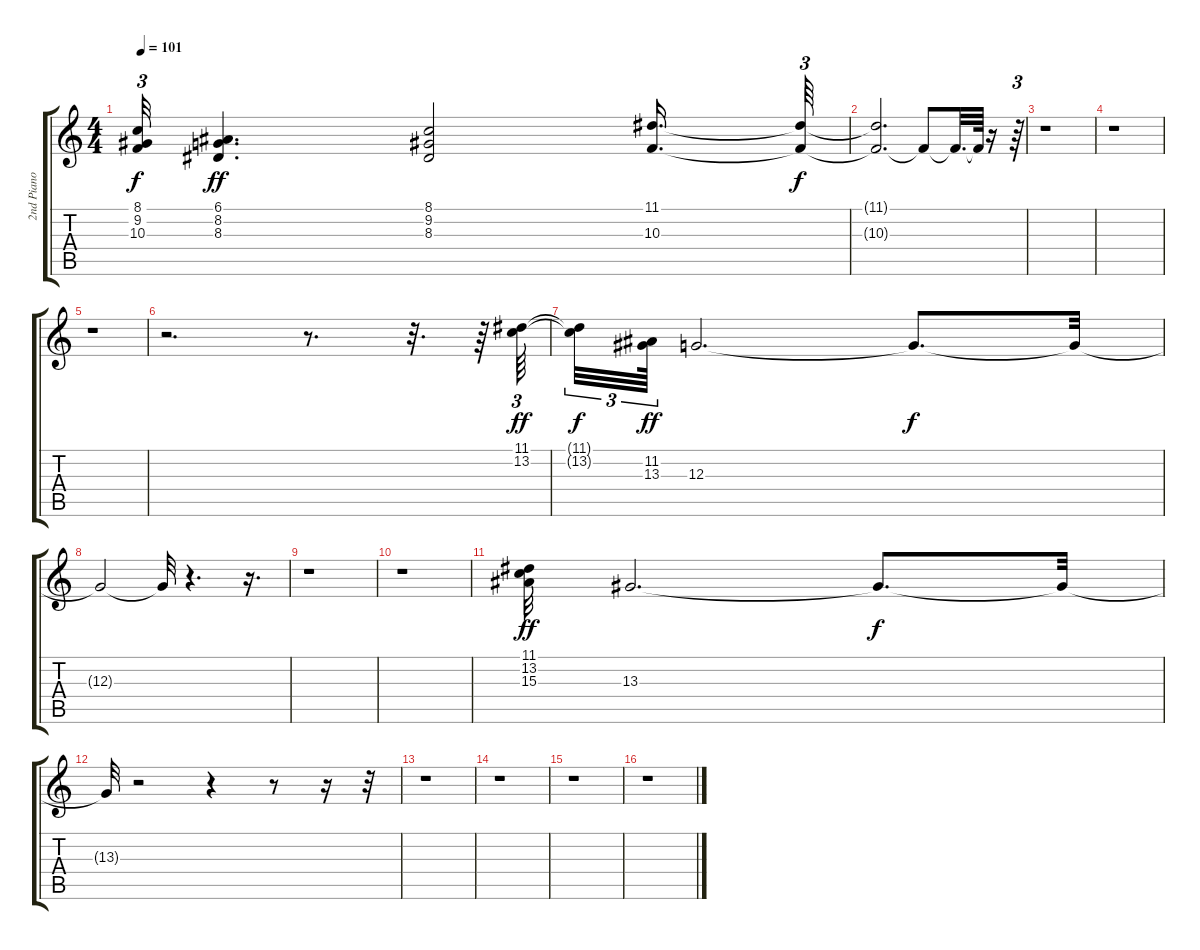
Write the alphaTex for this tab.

\track ("2nd Piano" "2nd Piano") {instrument electricpiano2}
\staff {score tabs}
\tuning (E4 B3 G3 D3 A2 E2) {hide}
\ts (4 4)
\tempo 101
\clef g2
\ks c
(8.1{t} 9.2{t} 10.3{t}).32{tu (3 2) dy f} (6.1 8.2 8.3).4{d dy ff} (8.1 9.2 8.3).2 (11.1 10.3).16{d} (11.1{t} 10.3{t}).64{tu (3 2) dy f} |
(11.1{t} 10.3{t}).2{d} 10.3{t}.8 10.3{t}.32{d} 10.3{t}.64 r.16 r.64{tu (3 2)} |
r.1 |
r.1 |
r.1 |
r.2{d} r.8{d} r.32{d} r.64 (11.1 13.2).64{tu (3 2) dy ff} |
(11.1{t} 13.2{t}).32{tu (3 2) dy f} (11.2 13.3).64{tu (3 2) dy ff} 12.3.2{d} 12.3{t}.8{d dy f} 12.3{t}.32 |
12.3{t}.2 12.3{t}.32 r.4{d} r.16{d} |
r.1 |
r.1 |
(11.1 13.2 15.3).32{dy ff} 13.3.2{d} 13.3{t}.8{d dy f} 13.3{t}.32 |
13.3{t}.32 r.2 r.4 r.8 r.16 r.32 |
r.1 |
r.1 |
r.1 |
r.1
